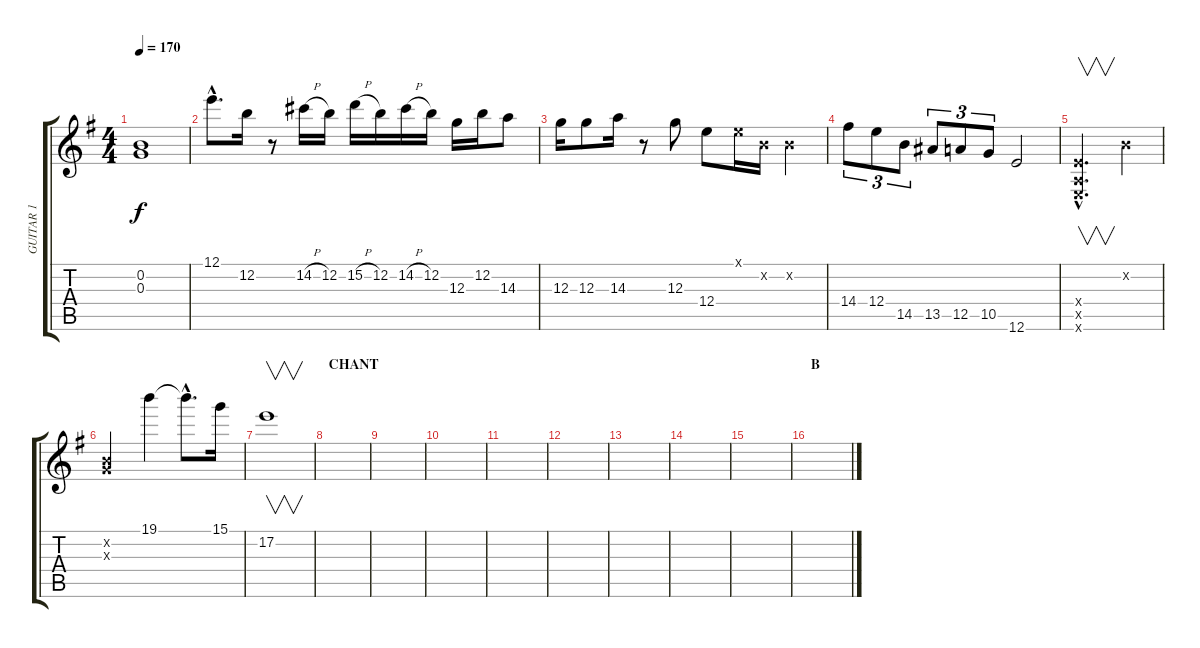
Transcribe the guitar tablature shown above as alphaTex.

\track ("GUITAR 1" "GUITAR 1") {instrument distortionguitar}
\staff {score tabs}
\tuning (E4 B3 G3 E3 A2 E2) {hide}
\ts (4 4)
\tempo 170
\clef g2
\ks eminor
(0.2{t} 0.3{t}).1{dy f} |
12.1{hac}.8{d} 12.2.16 r.8 14.2{h}.16 12.2.16 15.2{h}.16 12.2.16 14.2{h}.16 12.2.16 12.3.16 12.2.16 14.3.8 |
12.3.16 12.3.8 14.3.16 r.8 12.3.8 12.4.8 0.1{x}.16 0.2{x}.16 0.2{x}.4 |
14.4.8{tu (3 2)} 12.4.8{tu (3 2)} 14.5.8{tu (3 2)} 13.5.8{tu (3 2)} 12.5.8{tu (3 2)} 10.5.8{tu (3 2)} 12.6.2 |
(0.4{hac x} 0.5{hac x} 0.6{hac x}).2{v d} 0.2{x}.4 |
(0.2{x} 0.3{x}).2 19.1.4 19.1{hac t}.8{d} 15.1.16 |
17.2.1{v} |
\section ("" "CHANT")
|
|
|
|
|
|
|
|
\section ("" "B")
